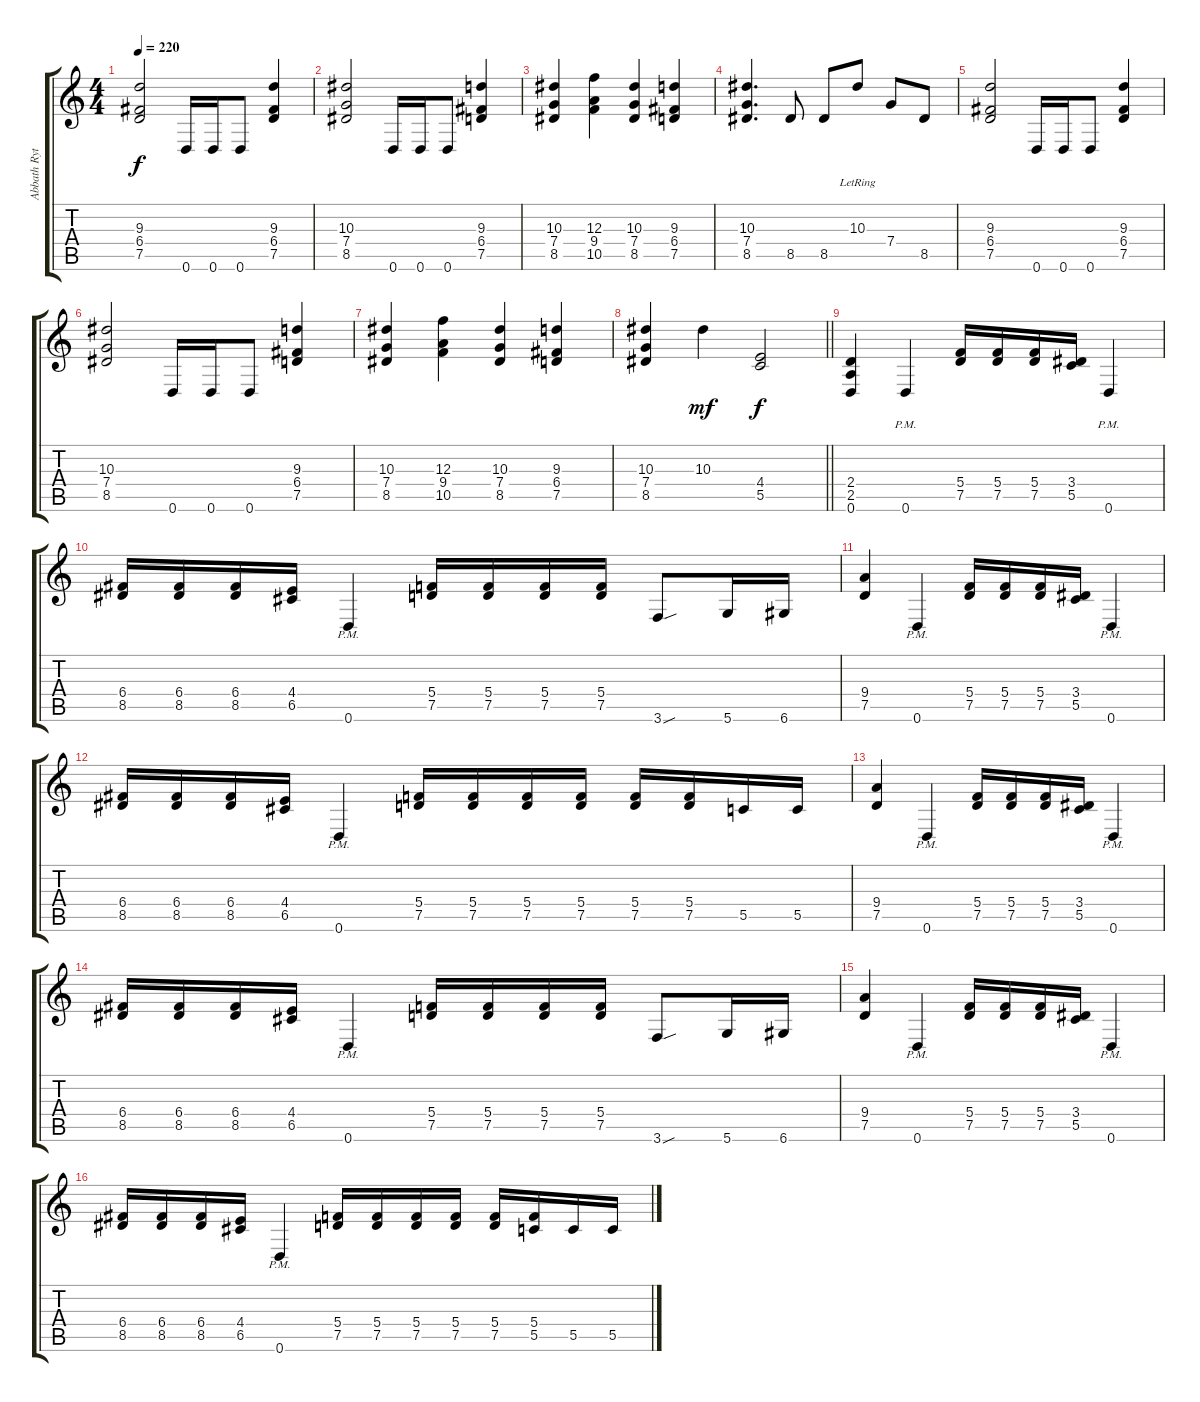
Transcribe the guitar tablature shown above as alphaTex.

\track ("Abbath Rythm Guitar" "Abbath Ryt") {instrument distortionguitar}
\staff {score tabs}
\tuning (D4 A3 F3 C3 G2 D2) {hide}
\ts (4 4)
\tempo 220
\clef g2
\ks c
(9.3 6.4 7.5).2{dy f} 0.6.16 0.6.16 0.6.8 (9.3 6.4 7.5).4 |
(10.3 7.4 8.5).2 0.6.16 0.6.16 0.6.8 (9.3 6.4 7.5).4 |
(10.3 7.4 8.5).4 (12.3 9.4 10.5).4 (10.3 7.4 8.5).4 (9.3 6.4 7.5).4 |
(10.3 7.4 8.5).4{d} 8.5.8 8.5.8 10.3{lr}.8 7.4.8 8.5.8 |
(9.3 6.4 7.5).2 0.6.16 0.6.16 0.6.8 (9.3 6.4 7.5).4 |
(10.3 7.4 8.5).2 0.6.16 0.6.16 0.6.8 (9.3 6.4 7.5).4 |
(10.3 7.4 8.5).4 (12.3 9.4 10.5).4 (10.3 7.4 8.5).4 (9.3 6.4 7.5).4 |
\barLineRight lightlight
(10.3 7.4 8.5).4 10.3.4{dy mf} (4.4 5.5).2{dy f} |
(2.4 2.5 0.6).4 0.6{pm}.4 (5.4 7.5).16 (5.4 7.5).16 (5.4 7.5).16 (3.4 5.5).16 0.6{pm}.4 |
(6.4 8.5).16 (6.4 8.5).16 (6.4 8.5).16 (4.4 6.5).16 0.6{pm}.4 (5.4 7.5).16 (5.4 7.5).16 (5.4 7.5).16 (5.4 7.5).16 3.6{sou}.8 5.6.16 6.6.16 |
(9.4 7.5).4 0.6{pm}.4 (5.4 7.5).16 (5.4 7.5).16 (5.4 7.5).16 (3.4 5.5).16 0.6{pm}.4 |
(6.4 8.5).16 (6.4 8.5).16 (6.4 8.5).16 (4.4 6.5).16 0.6{pm}.4 (5.4 7.5).16 (5.4 7.5).16 (5.4 7.5).16 (5.4 7.5).16 (5.4 7.5).16 (5.4 7.5).16 5.5.16 5.5.16 |
(9.4 7.5).4 0.6{pm}.4 (5.4 7.5).16 (5.4 7.5).16 (5.4 7.5).16 (3.4 5.5).16 0.6{pm}.4 |
(6.4 8.5).16 (6.4 8.5).16 (6.4 8.5).16 (4.4 6.5).16 0.6{pm}.4 (5.4 7.5).16 (5.4 7.5).16 (5.4 7.5).16 (5.4 7.5).16 3.6{sou}.8 5.6.16 6.6.16 |
(9.4 7.5).4 0.6{pm}.4 (5.4 7.5).16 (5.4 7.5).16 (5.4 7.5).16 (3.4 5.5).16 0.6{pm}.4 |
(6.4 8.5).16 (6.4 8.5).16 (6.4 8.5).16 (4.4 6.5).16 0.6{pm}.4 (5.4 7.5).16 (5.4 7.5).16 (5.4 7.5).16 (5.4 7.5).16 (5.4 7.5).16 (5.4 5.5).16 5.5.16 5.5.16
